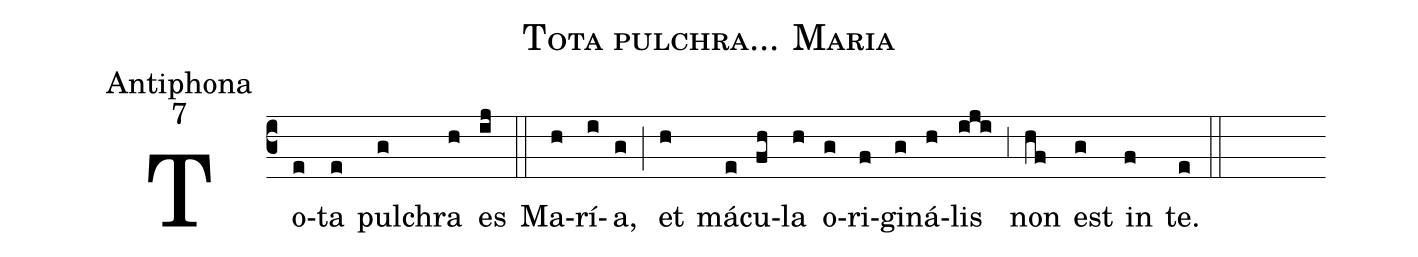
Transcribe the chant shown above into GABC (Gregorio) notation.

name:Tota pulchra... Maria;
office-part:Antiphona;
mode:7;
%%
(c3) To(e)ta(e) pul(g)chra(h) es(ij) (::)
Ma(h)rí(i)a,(g) (;) et(h) má(e)cu(fh)la(h) o(g)ri(f)gi(g)ná(h)lis(iji) (,3) non(hf) est(g) in(f) te.(e) (::)
